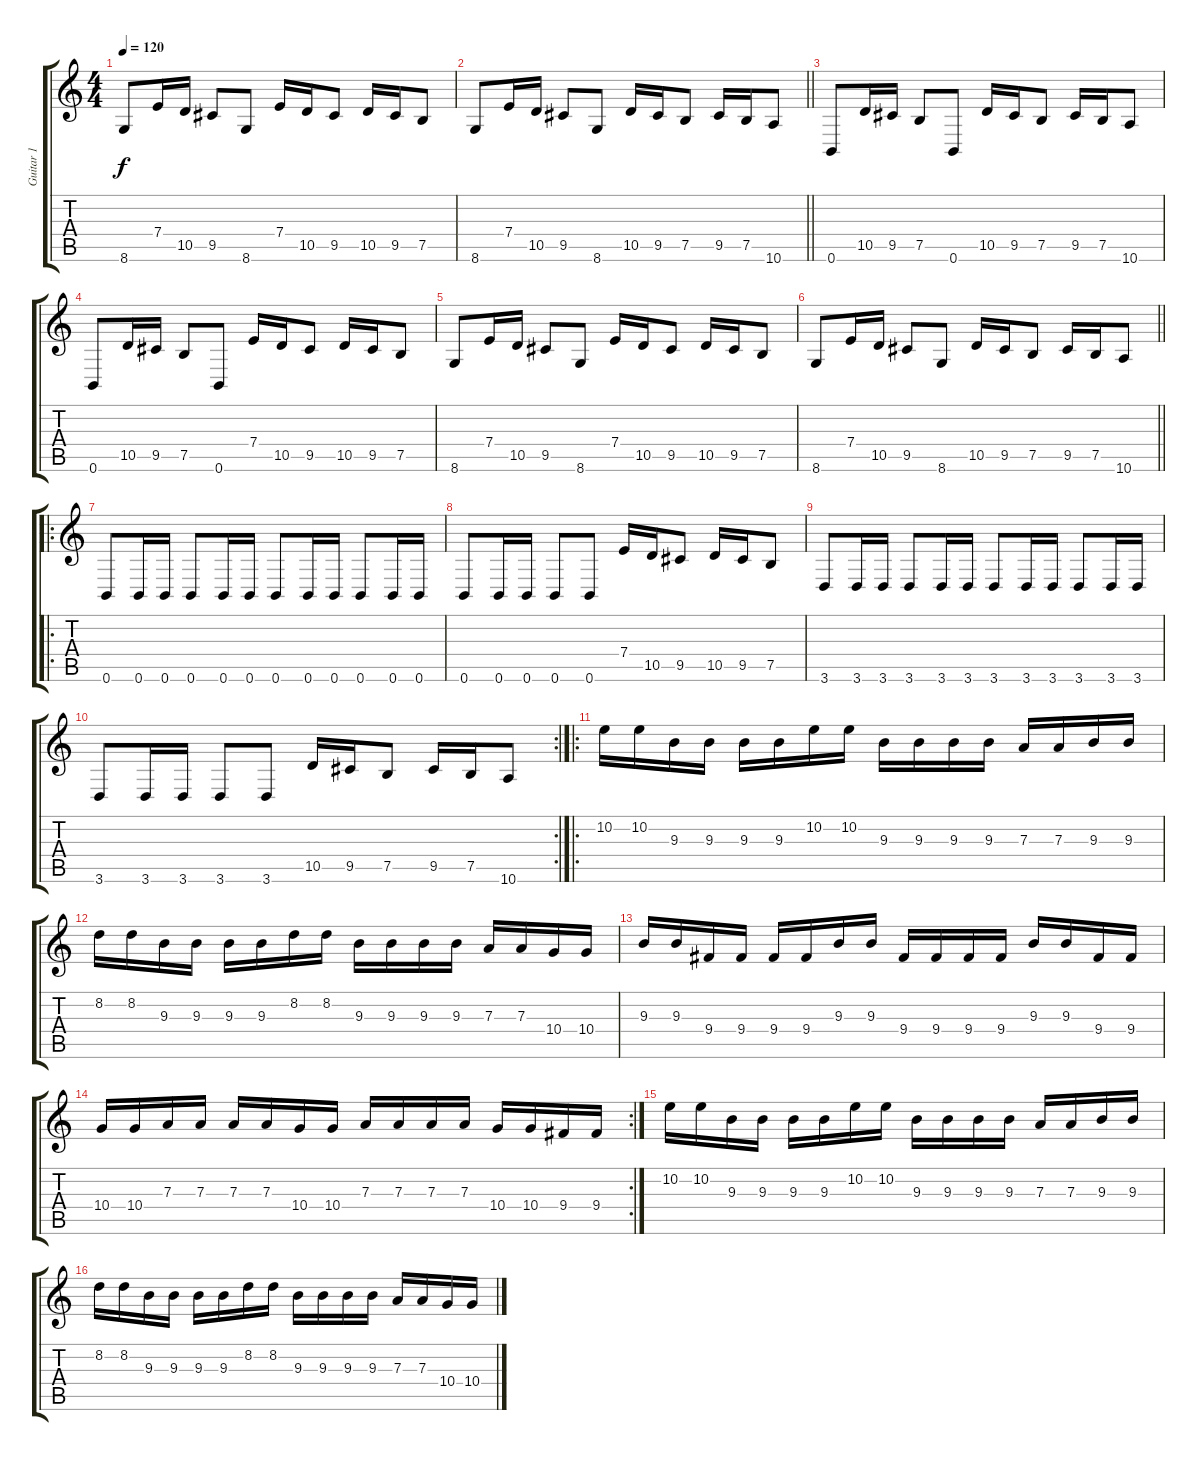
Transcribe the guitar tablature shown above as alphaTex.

\track ("Guitar 1" "Guitar 1") {instrument distortionguitar}
\staff {score tabs}
\tuning (B3 Gb3 D3 A2 E2 B1) {hide}
\ts (4 4)
\tempo 120
\clef g2
\ks c
8.6.8{dy f} 7.4.16 10.5.16 9.5.8 8.6.8 7.4.16 10.5.16 9.5.8 10.5.16 9.5.16 7.5.8 |
\barLineRight lightlight
8.6.8 7.4.16 10.5.16 9.5.8 8.6.8 10.5.16 9.5.16 7.5.8 9.5.16 7.5.16 10.6.8 |
0.6.8 10.5.16 9.5.16 7.5.8 0.6.8 10.5.16 9.5.16 7.5.8 9.5.16 7.5.16 10.6.8 |
0.6.8 10.5.16 9.5.16 7.5.8 0.6.8 7.4.16 10.5.16 9.5.8 10.5.16 9.5.16 7.5.8 |
8.6.8 7.4.16 10.5.16 9.5.8 8.6.8 7.4.16 10.5.16 9.5.8 10.5.16 9.5.16 7.5.8 |
\barLineRight lightlight
8.6.8 7.4.16 10.5.16 9.5.8 8.6.8 10.5.16 9.5.16 7.5.8 9.5.16 7.5.16 10.6.8 |
\ro
0.6.8 0.6.16 0.6.16 0.6.8 0.6.16 0.6.16 0.6.8 0.6.16 0.6.16 0.6.8 0.6.16 0.6.16 |
0.6.8 0.6.16 0.6.16 0.6.8 0.6.8 7.4.16 10.5.16 9.5.8 10.5.16 9.5.16 7.5.8 |
3.6.8 3.6.16 3.6.16 3.6.8 3.6.16 3.6.16 3.6.8 3.6.16 3.6.16 3.6.8 3.6.16 3.6.16 |
\rc 2
3.6.8 3.6.16 3.6.16 3.6.8 3.6.8 10.5.16 9.5.16 7.5.8 9.5.16 7.5.16 10.6.8 |
\ro
10.2.16 10.2.16 9.3.16 9.3.16 9.3.16 9.3.16 10.2.16 10.2.16 9.3.16 9.3.16 9.3.16 9.3.16 7.3.16 7.3.16 9.3.16 9.3.16 |
8.2.16 8.2.16 9.3.16 9.3.16 9.3.16 9.3.16 8.2.16 8.2.16 9.3.16 9.3.16 9.3.16 9.3.16 7.3.16 7.3.16 10.4.16 10.4.16 |
9.3.16 9.3.16 9.4.16 9.4.16 9.4.16 9.4.16 9.3.16 9.3.16 9.4.16 9.4.16 9.4.16 9.4.16 9.3.16 9.3.16 9.4.16 9.4.16 |
\rc 2
10.4.16 10.4.16 7.3.16 7.3.16 7.3.16 7.3.16 10.4.16 10.4.16 7.3.16 7.3.16 7.3.16 7.3.16 10.4.16 10.4.16 9.4.16 9.4.16 |
10.2.16 10.2.16 9.3.16 9.3.16 9.3.16 9.3.16 10.2.16 10.2.16 9.3.16 9.3.16 9.3.16 9.3.16 7.3.16 7.3.16 9.3.16 9.3.16 |
8.2.16 8.2.16 9.3.16 9.3.16 9.3.16 9.3.16 8.2.16 8.2.16 9.3.16 9.3.16 9.3.16 9.3.16 7.3.16 7.3.16 10.4.16 10.4.16
